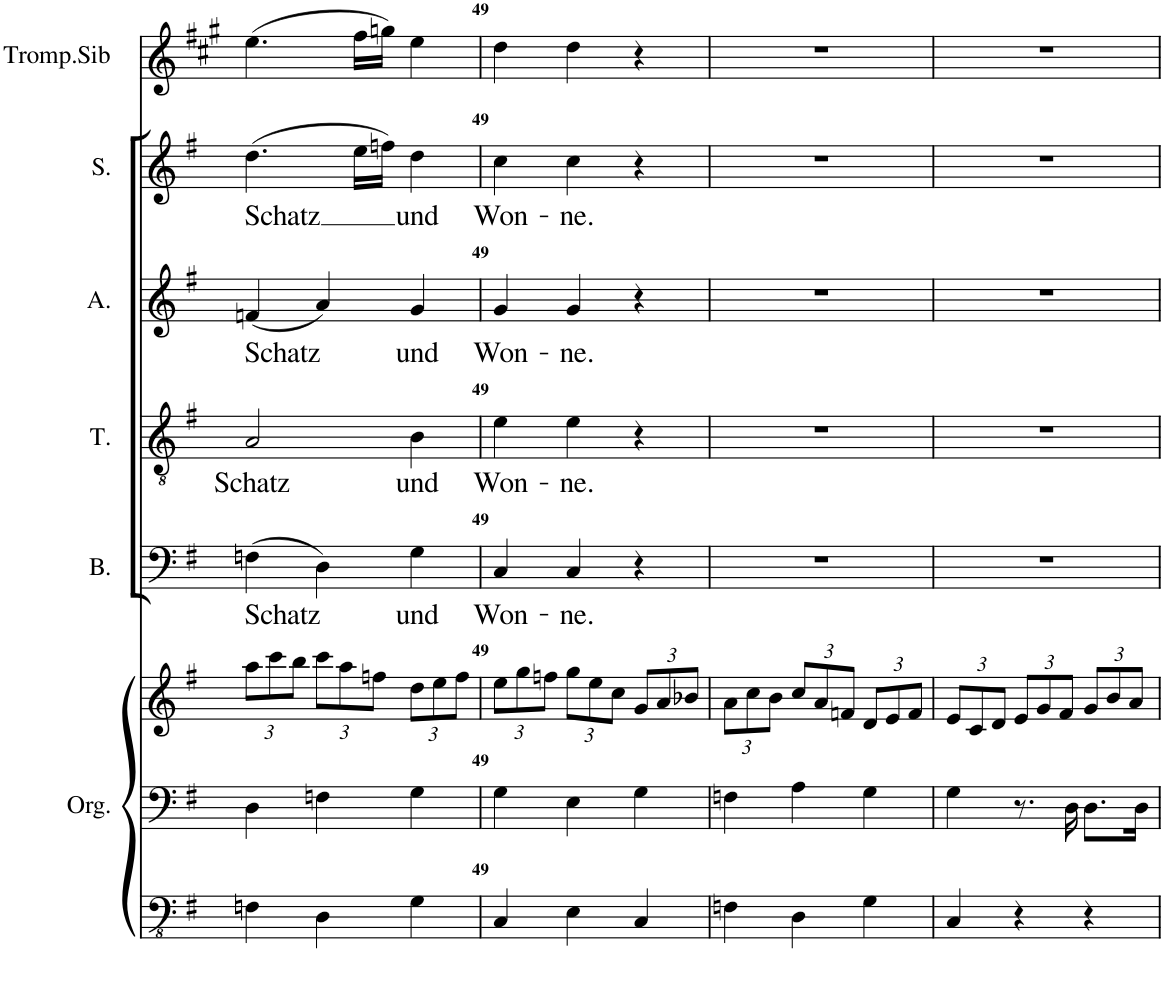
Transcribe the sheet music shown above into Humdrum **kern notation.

**kern	**kern	**kern	**kern	**text	**kern	**text	**kern	**text	**kern	**text	**kern
*part6	*part6	*part6	*part5	*part5	*part4	*part4	*part3	*part3	*part2	*part2	*part1
*staff8	*staff7	*staff6	*staff5	*staff5	*staff4	*staff4	*staff3	*staff3	*staff2	*staff2	*staff1
*I"Orgue à tuyaux	*	*	*I"Bass	*	*I"Ténor	*	*I"Alto	*	*I"Soprano	*	*I"Trompette Sib
*I'Org.	*	*	*I'B.	*	*I'T.	*	*I'A.	*	*I'S.	*	*I'Tromp.Sib
!!LO:PB:g=z
*clefFv4	*clefF4	*clefG2	*clefF4	*	*clefGv2	*	*clefG2	*	*clefG2	*	*clefG2
*	*	*	*	*	*	*	*	*	*	*	*Trd1c2
*k[f#]	*k[f#]	*k[f#]	*k[f#]	*	*k[f#]	*	*k[f#]	*	*k[f#]	*	*k[f#c#g#]
*M3/4	*M3/4	*M3/4	*M3/4	*	*M3/4	*	*M3/4	*	*M3/4	*	*M3/4
*	*	*Xbrackettup	*	*	*	*	*	*	*	*	*
=48	=48	=48	=48	=48	=48	=48	=48	=48	=48	=48	=48
!	!	!	!	!LO:LY:b	!	!LO:LY:b	!	!LO:LY:b	!	!LO:LY:b	!
4FFn\	4D\	12aa\L	(4Fn\	Schatz	2A/	Schatz	(4fn/	Schatz	(4.dd\	Schatz	(4.ee\
.	.	12ccc\	.	.	.	.	.	.	.	.	.
.	.	12bb\J	.	.	.	.	.	.	.	.	.
4DD\	4Fn\	12ccc\L	4D\)	.	.	.	4a/)	.	.	.	.
.	.	12aa\	.	.	.	.	.	.	.	.	.
.	.	.	.	.	.	.	.	.	16ee\LL	.	16ff#\LL
.	.	12ffn\J	.	.	.	.	.	.	.	.	.
.	.	.	.	.	.	.	.	.	16ffn\JJ)	.	16ggn\JJ)
!	!	!	!	!LO:LY:b	!	!LO:LY:b	!	!LO:LY:b	!	!LO:LY:b	!
4GG\	4G\	12dd\L	4G\	und	4B\	und	4g/	und	4dd\	und	4ee\
.	.	12ee\	.	.	.	.	.	.	.	.	.
.	.	12ff\J	.	.	.	.	.	.	.	.	.
=49	=49	=49	=49	=49	=49	=49	=49	=49	=49	=49	=49
!	!	!	!	!LO:LY:b	!	!LO:LY:b	!	!LO:LY:b	!	!LO:LY:b	!
4CC/	4G\	12ee\L	4C/	Won-	4e\	Won-	4g/	Won-	4cc\	Won-	4dd\
.	.	12gg\	.	.	.	.	.	.	.	.	.
.	.	12ffn\J	.	.	.	.	.	.	.	.	.
!	!	!	!	!LO:LY:b	!	!LO:LY:b	!	!LO:LY:b	!	!LO:LY:b	!
4EE\	4E\	12gg\L	4C/	-ne.	4e\	-ne.	4g/	-ne.	4cc\	-ne.	4dd\
.	.	12ee\	.	.	.	.	.	.	.	.	.
.	.	12cc\J	.	.	.	.	.	.	.	.	.
4CC/	4G\	12g/L	4r	.	4r	.	4r	.	4r	.	4r
.	.	12a/	.	.	.	.	.	.	.	.	.
.	.	12b-X/J	.	.	.	.	.	.	.	.	.
=50	=50	=50	=50	=50	=50	=50	=50	=50	=50	=50	=50
4FFn\	4Fn\	12a\L	2.r	.	2.r	.	2.r	.	2.r	.	2.r
.	.	12cc\	.	.	.	.	.	.	.	.	.
.	.	12b\J	.	.	.	.	.	.	.	.	.
4DD\	4A\	12cc/L	.	.	.	.	.	.	.	.	.
.	.	12a/	.	.	.	.	.	.	.	.	.
.	.	12fn/J	.	.	.	.	.	.	.	.	.
4GG\	4G\	12d/L	.	.	.	.	.	.	.	.	.
.	.	12e/	.	.	.	.	.	.	.	.	.
.	.	12f/J	.	.	.	.	.	.	.	.	.
=51	=51	=51	=51	=51	=51	=51	=51	=51	=51	=51	=51
4CC/	4G\	12e/L	2.r	.	2.r	.	2.r	.	2.r	.	2.r
.	.	12c/	.	.	.	.	.	.	.	.	.
.	.	12d/J	.	.	.	.	.	.	.	.	.
4r	8.r	12e/L	.	.	.	.	.	.	.	.	.
.	.	12g/	.	.	.	.	.	.	.	.	.
.	.	12f#/J	.	.	.	.	.	.	.	.	.
.	16D\	.	.	.	.	.	.	.	.	.	.
4r	8.D\L	12g/L	.	.	.	.	.	.	.	.	.
.	.	12b/	.	.	.	.	.	.	.	.	.
.	.	12a/J	.	.	.	.	.	.	.	.	.
.	16D\Jk	.	.	.	.	.	.	.	.	.	.
=	=	=	=	=	=	=	=	=	=	=	=
*-	*-	*-	*-	*-	*-	*-	*-	*-	*-	*-	*-
